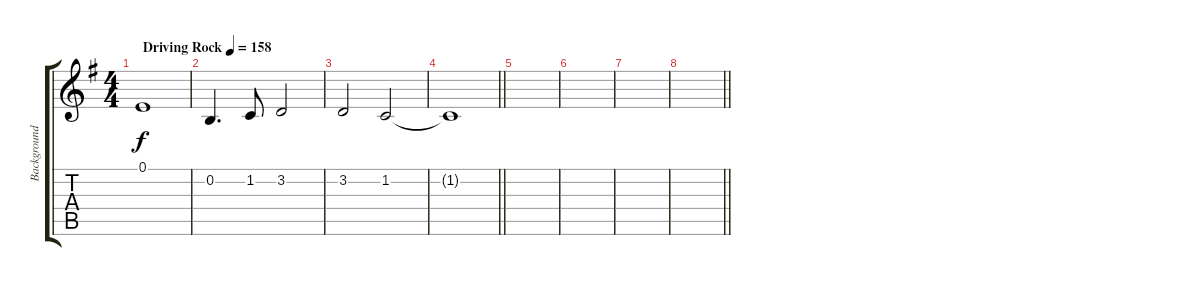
\track ("Background Vocal 2" "Background") {instrument panflute}
\staff {score tabs}
\tuning (E4 B3 G3 D3 A2 E2) {hide}
\ts (4 4)
\tempo (158 "Driving Rock")
\clef g2
\ks g
0.1.1{dy f instrument panflute} |
0.2.4{d} 1.2.8 3.2.2 |
3.2.2 1.2.2 |
\barLineRight lightlight
1.2{t}.1 |
|
|
|
\barLineRight lightlight
